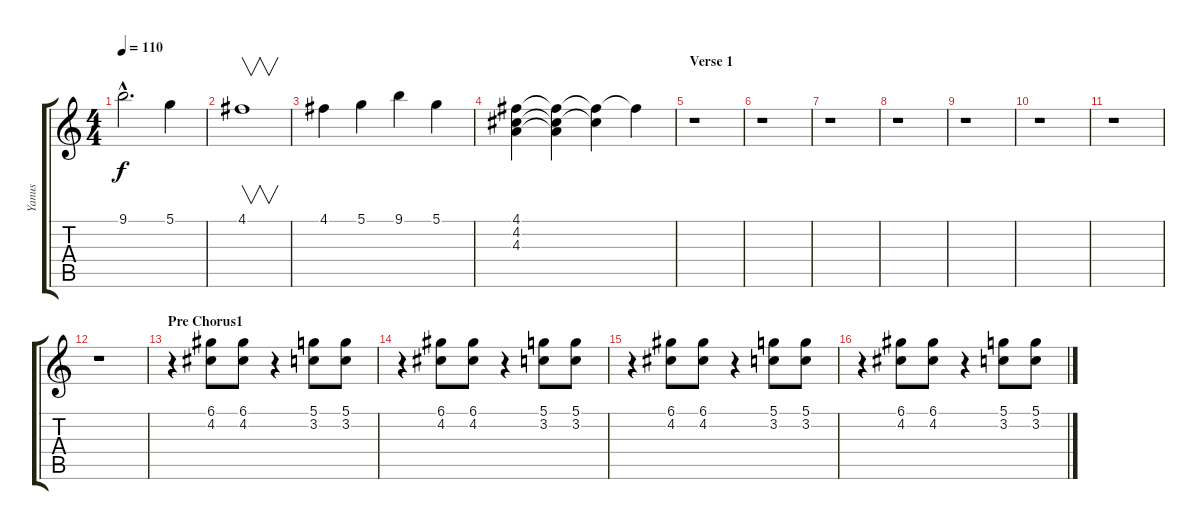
\track ("Yanus" "Yanus") {instrument distortionguitar}
\staff {score tabs}
\tuning (D4 A3 F3 C3 G2 C2) {hide}
\ts (4 4)
\tempo 110
\clef g2
\ks c
9.1{hac}.2{d dy f} 5.1.4 |
4.1.1{v} |
4.1.4 5.1.4 9.1.4 5.1.4 |
(4.1 4.2 4.3).4 (4.1{t} 4.2{t} 4.3{t}).4 (4.1{t} 4.2{t}).4 4.1{t}.4 |
\section ("" "Verse 1")
r.1 |
r.1 |
r.1 |
r.1 |
r.1 |
r.1 |
r.1 |
r.1 |
\section ("" "Pre Chorus1")
r.4 (6.1 4.2).8 (6.1 4.2).8 r.4 (5.1 3.2).8 (5.1 3.2).8 |
r.4 (6.1 4.2).8 (6.1 4.2).8 r.4 (5.1 3.2).8 (5.1 3.2).8 |
r.4 (6.1 4.2).8 (6.1 4.2).8 r.4 (5.1 3.2).8 (5.1 3.2).8 |
r.4 (6.1 4.2).8 (6.1 4.2).8 r.4 (5.1 3.2).8 (5.1 3.2).8
